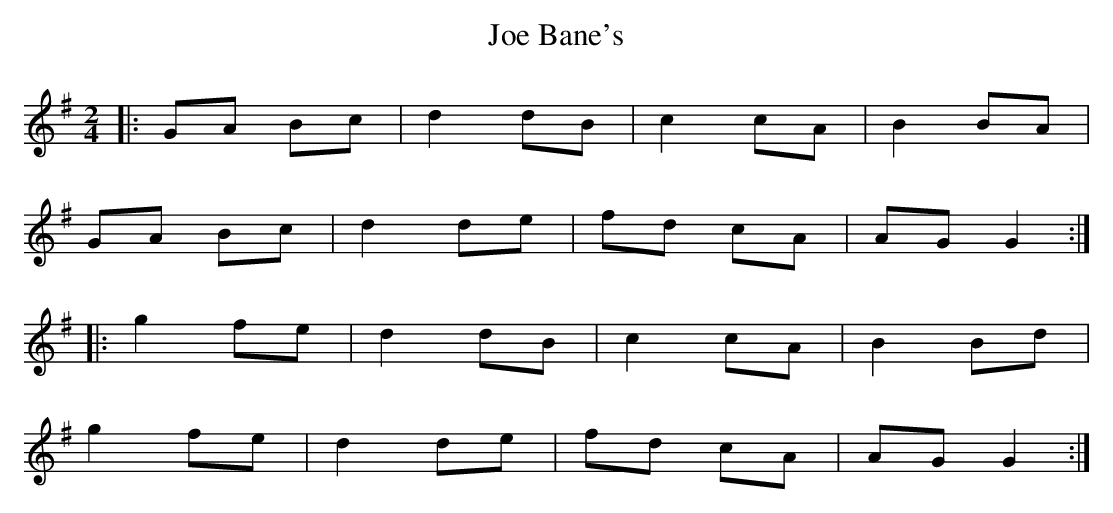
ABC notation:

X:1
T: Joe Bane's
M: 2/4
L: 1/8
K: Gmaj
|:GA Bc|d2 dB|c2 cA|B2 BA|
GA Bc|d2 de|fd cA|AG G2:|
|:g2 fe|d2 dB|c2 cA|B2 Bd|
g2 fe|d2 de|fd cA|AG G2:|
